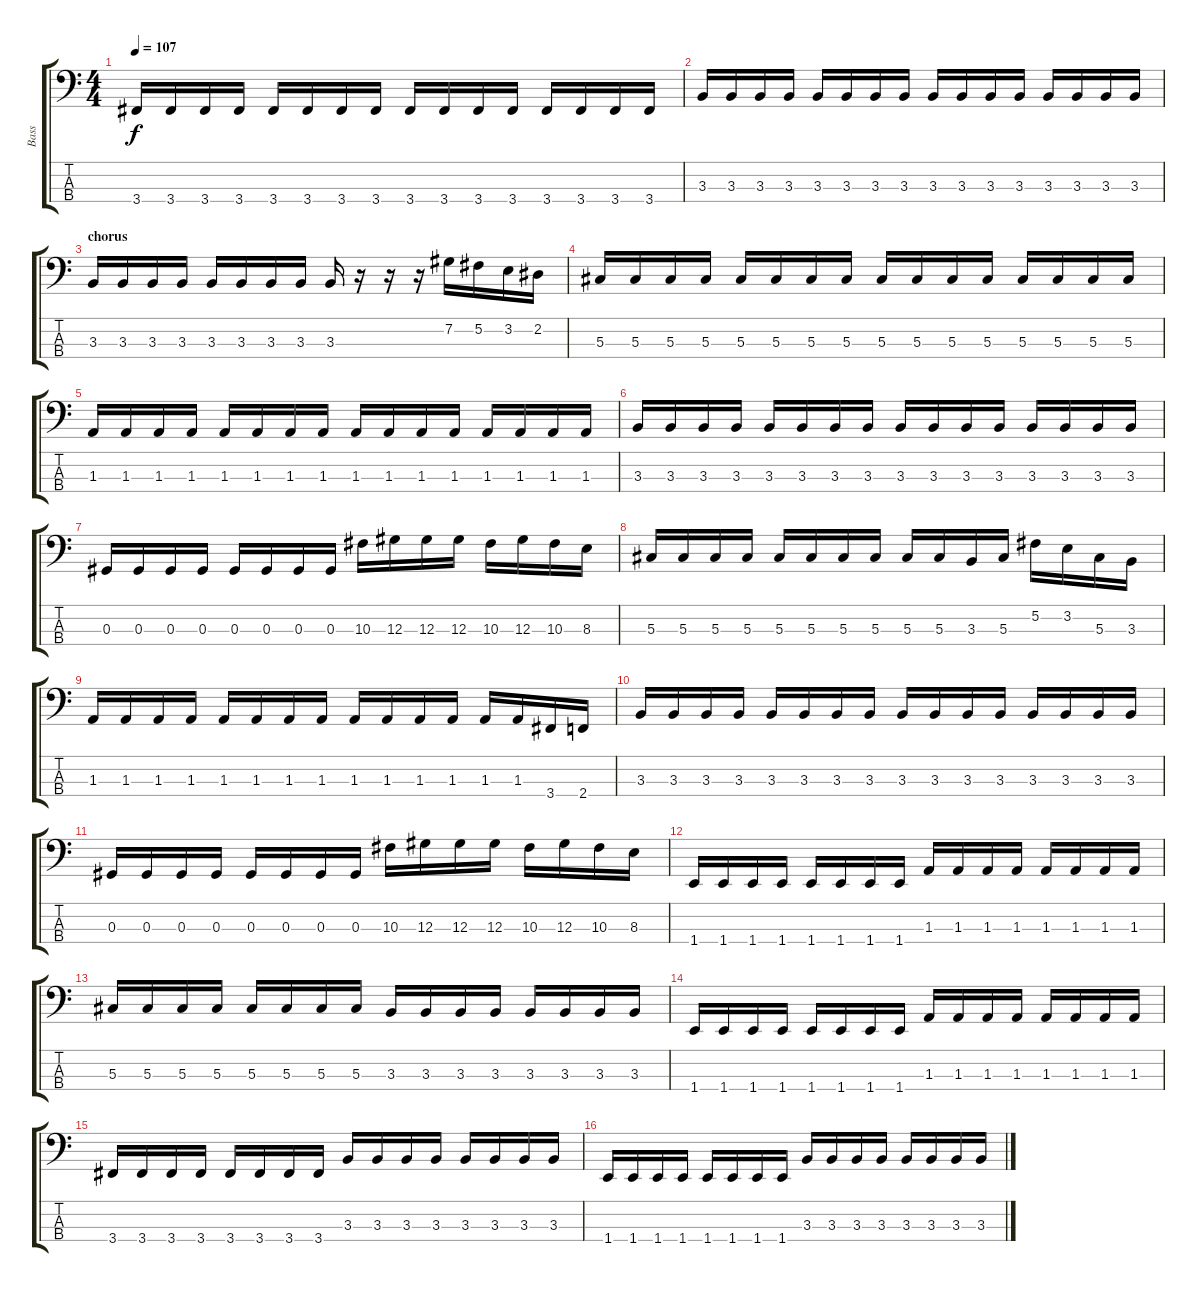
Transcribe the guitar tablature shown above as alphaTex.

\track ("Bass" "Bass") {instrument electricbassfinger}
\staff {score tabs}
\tuning (Gb2 Db2 Ab1 Eb1) {hide}
\ts (4 4)
\tempo 107
\clef f4
\ks c
3.4.16{dy f} 3.4.16 3.4.16 3.4.16 3.4.16 3.4.16 3.4.16 3.4.16 3.4.16 3.4.16 3.4.16 3.4.16 3.4.16 3.4.16 3.4.16 3.4.16 |
3.3.16 3.3.16 3.3.16 3.3.16 3.3.16 3.3.16 3.3.16 3.3.16 3.3.16 3.3.16 3.3.16 3.3.16 3.3.16 3.3.16 3.3.16 3.3.16 |
\section ("" "chorus")
3.3.16 3.3.16 3.3.16 3.3.16 3.3.16 3.3.16 3.3.16 3.3.16 3.3.16 r.16 r.16 r.16 7.2.16 5.2.16 3.2.16 2.2.16 |
5.3.16 5.3.16 5.3.16 5.3.16 5.3.16 5.3.16 5.3.16 5.3.16 5.3.16 5.3.16 5.3.16 5.3.16 5.3.16 5.3.16 5.3.16 5.3.16 |
1.3.16 1.3.16 1.3.16 1.3.16 1.3.16 1.3.16 1.3.16 1.3.16 1.3.16 1.3.16 1.3.16 1.3.16 1.3.16 1.3.16 1.3.16 1.3.16 |
3.3.16 3.3.16 3.3.16 3.3.16 3.3.16 3.3.16 3.3.16 3.3.16 3.3.16 3.3.16 3.3.16 3.3.16 3.3.16 3.3.16 3.3.16 3.3.16 |
0.3.16 0.3.16 0.3.16 0.3.16 0.3.16 0.3.16 0.3.16 0.3.16 10.3.16 12.3.16 12.3.16 12.3.16 10.3.16 12.3.16 10.3.16 8.3.16 |
5.3.16 5.3.16 5.3.16 5.3.16 5.3.16 5.3.16 5.3.16 5.3.16 5.3.16 5.3.16 3.3.16 5.3.16 5.2.16 3.2.16 5.3.16 3.3.16 |
1.3.16 1.3.16 1.3.16 1.3.16 1.3.16 1.3.16 1.3.16 1.3.16 1.3.16 1.3.16 1.3.16 1.3.16 1.3.16 1.3.16 3.4.16 2.4.16 |
3.3.16 3.3.16 3.3.16 3.3.16 3.3.16 3.3.16 3.3.16 3.3.16 3.3.16 3.3.16 3.3.16 3.3.16 3.3.16 3.3.16 3.3.16 3.3.16 |
0.3.16 0.3.16 0.3.16 0.3.16 0.3.16 0.3.16 0.3.16 0.3.16 10.3.16 12.3.16 12.3.16 12.3.16 10.3.16 12.3.16 10.3.16 8.3.16 |
1.4.16 1.4.16 1.4.16 1.4.16 1.4.16 1.4.16 1.4.16 1.4.16 1.3.16 1.3.16 1.3.16 1.3.16 1.3.16 1.3.16 1.3.16 1.3.16 |
5.3.16 5.3.16 5.3.16 5.3.16 5.3.16 5.3.16 5.3.16 5.3.16 3.3.16 3.3.16 3.3.16 3.3.16 3.3.16 3.3.16 3.3.16 3.3.16 |
1.4.16 1.4.16 1.4.16 1.4.16 1.4.16 1.4.16 1.4.16 1.4.16 1.3.16 1.3.16 1.3.16 1.3.16 1.3.16 1.3.16 1.3.16 1.3.16 |
3.4.16 3.4.16 3.4.16 3.4.16 3.4.16 3.4.16 3.4.16 3.4.16 3.3.16 3.3.16 3.3.16 3.3.16 3.3.16 3.3.16 3.3.16 3.3.16 |
1.4.16 1.4.16 1.4.16 1.4.16 1.4.16 1.4.16 1.4.16 1.4.16 3.3.16 3.3.16 3.3.16 3.3.16 3.3.16 3.3.16 3.3.16 3.3.16
